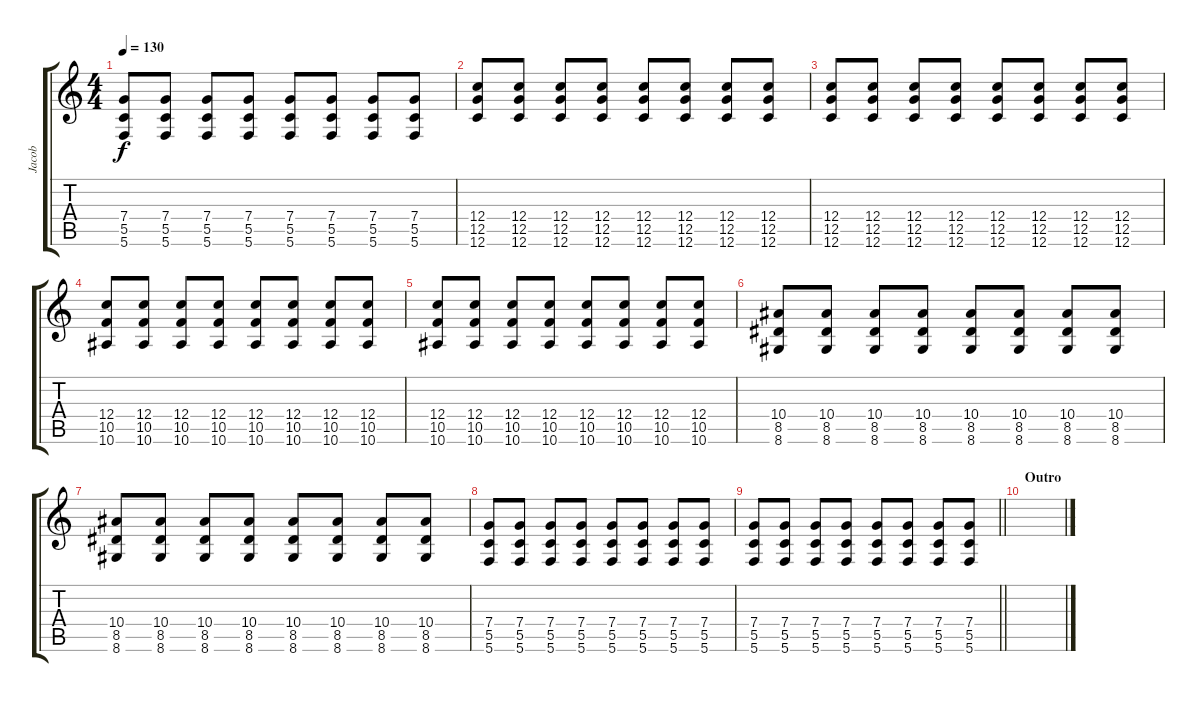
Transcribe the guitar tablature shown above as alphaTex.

\track ("Jacob" "Jacob") {instrument electricguitarjazz}
\staff {score tabs}
\tuning (D4 A3 F3 C3 G2 C2) {hide}
\ts (4 4)
\tempo 130
\clef g2
\ks c
(7.4 5.5 5.6).8{dy f} (7.4 5.5 5.6).8 (7.4 5.5 5.6).8 (7.4 5.5 5.6).8 (7.4 5.5 5.6).8 (7.4 5.5 5.6).8 (7.4 5.5 5.6).8 (7.4 5.5 5.6).8 |
(12.4 12.5 12.6).8 (12.4 12.5 12.6).8 (12.4 12.5 12.6).8 (12.4 12.5 12.6).8 (12.4 12.5 12.6).8 (12.4 12.5 12.6).8 (12.4 12.5 12.6).8 (12.4 12.5 12.6).8 |
(12.4 12.5 12.6).8 (12.4 12.5 12.6).8 (12.4 12.5 12.6).8 (12.4 12.5 12.6).8 (12.4 12.5 12.6).8 (12.4 12.5 12.6).8 (12.4 12.5 12.6).8 (12.4 12.5 12.6).8 |
(12.4 10.5 10.6).8 (12.4 10.5 10.6).8 (12.4 10.5 10.6).8 (12.4 10.5 10.6).8 (12.4 10.5 10.6).8 (12.4 10.5 10.6).8 (12.4 10.5 10.6).8 (12.4 10.5 10.6).8 |
(12.4 10.5 10.6).8 (12.4 10.5 10.6).8 (12.4 10.5 10.6).8 (12.4 10.5 10.6).8 (12.4 10.5 10.6).8 (12.4 10.5 10.6).8 (12.4 10.5 10.6).8 (12.4 10.5 10.6).8 |
(10.4 8.5 8.6).8 (10.4 8.5 8.6).8 (10.4 8.5 8.6).8 (10.4 8.5 8.6).8 (10.4 8.5 8.6).8 (10.4 8.5 8.6).8 (10.4 8.5 8.6).8 (10.4 8.5 8.6).8 |
(10.4 8.5 8.6).8 (10.4 8.5 8.6).8 (10.4 8.5 8.6).8 (10.4 8.5 8.6).8 (10.4 8.5 8.6).8 (10.4 8.5 8.6).8 (10.4 8.5 8.6).8 (10.4 8.5 8.6).8 |
(7.4 5.5 5.6).8 (7.4 5.5 5.6).8 (7.4 5.5 5.6).8 (7.4 5.5 5.6).8 (7.4 5.5 5.6).8 (7.4 5.5 5.6).8 (7.4 5.5 5.6).8 (7.4 5.5 5.6).8 |
\barLineRight lightlight
(7.4 5.5 5.6).8 (7.4 5.5 5.6).8 (7.4 5.5 5.6).8 (7.4 5.5 5.6).8 (7.4 5.5 5.6).8 (7.4 5.5 5.6).8 (7.4 5.5 5.6).8 (7.4 5.5 5.6).8 |
\section ("" "Outro")
